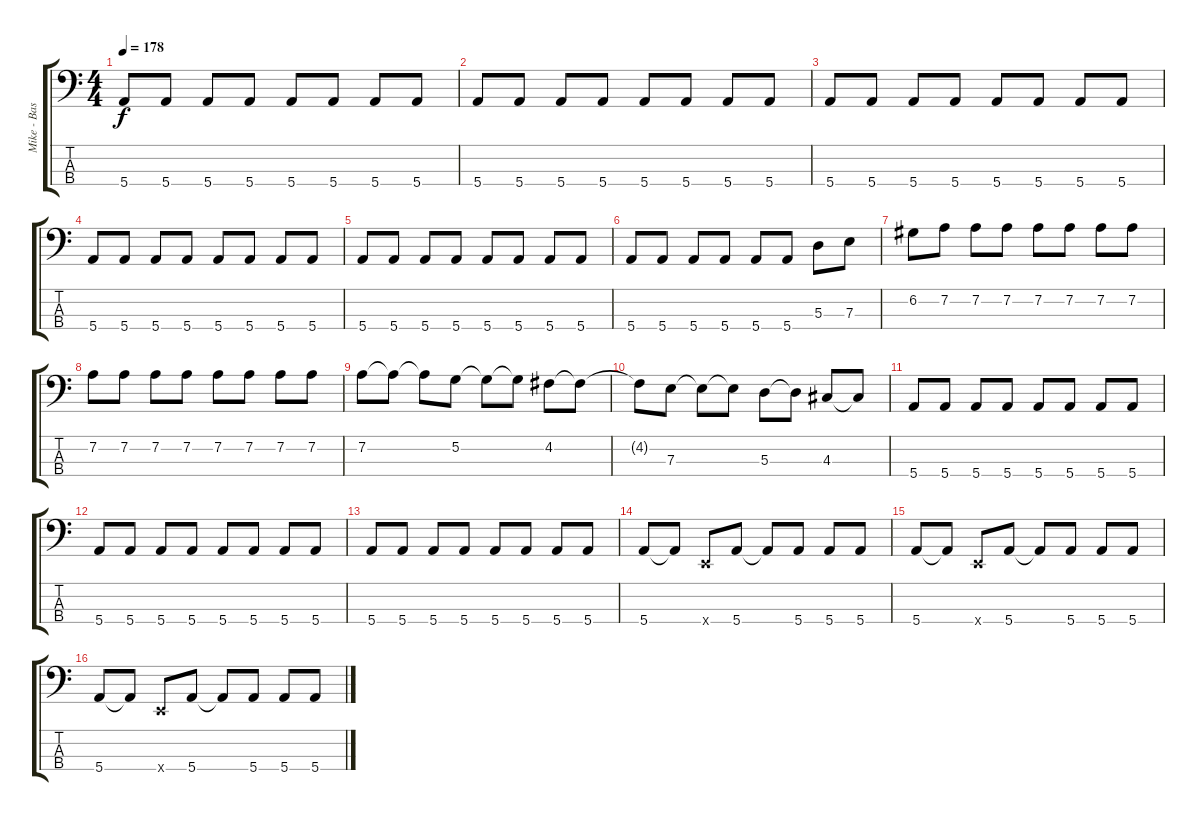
\track ("Mike - Bass" "Mike - Bas") {instrument electricbasspick}
\staff {score tabs}
\tuning (G2 D2 A1 E1) {hide}
\ts (4 4)
\tempo 178
\clef f4
\ks c
5.4.8{dy f} 5.4.8 5.4.8 5.4.8 5.4.8 5.4.8 5.4.8 5.4.8 |
5.4.8 5.4.8 5.4.8 5.4.8 5.4.8 5.4.8 5.4.8 5.4.8 |
5.4.8 5.4.8 5.4.8 5.4.8 5.4.8 5.4.8 5.4.8 5.4.8 |
5.4.8 5.4.8 5.4.8 5.4.8 5.4.8 5.4.8 5.4.8 5.4.8 |
5.4.8 5.4.8 5.4.8 5.4.8 5.4.8 5.4.8 5.4.8 5.4.8 |
5.4.8 5.4.8 5.4.8 5.4.8 5.4.8 5.4.8 5.3.8 7.3.8 |
6.2.8 7.2.8 7.2.8 7.2.8 7.2.8 7.2.8 7.2.8 7.2.8 |
7.2.8 7.2.8 7.2.8 7.2.8 7.2.8 7.2.8 7.2.8 7.2.8 |
7.2.8 7.2{t}.8 7.2{t}.8 5.2.8 5.2{t}.8 5.2{t}.8 4.2.8 4.2{t}.8 |
4.2{t}.8 7.3.8 7.3{t}.8 7.3{t}.8 5.3.8 5.3{t}.8 4.3.8 4.3{t}.8 |
5.4.8 5.4.8 5.4.8 5.4.8 5.4.8 5.4.8 5.4.8 5.4.8 |
5.4.8 5.4.8 5.4.8 5.4.8 5.4.8 5.4.8 5.4.8 5.4.8 |
5.4.8 5.4.8 5.4.8 5.4.8 5.4.8 5.4.8 5.4.8 5.4.8 |
5.4.8 5.4{t}.8 0.4{x}.8 5.4.8 5.4{t}.8 5.4.8 5.4.8 5.4.8 |
5.4.8 5.4{t}.8 0.4{x}.8 5.4.8 5.4{t}.8 5.4.8 5.4.8 5.4.8 |
5.4.8 5.4{t}.8 0.4{x}.8 5.4.8 5.4{t}.8 5.4.8 5.4.8 5.4.8
